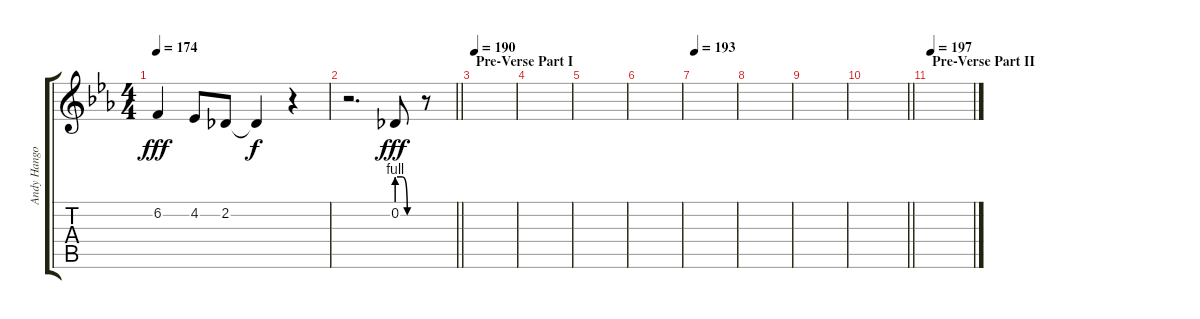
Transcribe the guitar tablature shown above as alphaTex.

\track ("Andy Hangover - Lead Vocal" "Andy Hango") {instrument clarinet}
\staff {score tabs}
\tuning (E4 B3 G3 D3 A2 E2) {hide}
\ts (4 4)
\tempo 174
\clef g2
\ks eb
6.2.4{dy fff} 4.2.8 2.2.8 2.2{t}.4{dy f} r.4 |
\barLineRight lightlight
r.2{d} 0.2{be (custom 0 4 15 4 30 0 60 0)}.8{dy fff} r.8 |
\section ("" "Pre-Verse Part I")
\tempo 190
|
|
|
|
\tempo 193
|
|
|
\barLineRight lightlight
|
\section ("" "Pre-Verse Part II")
\tempo 197
